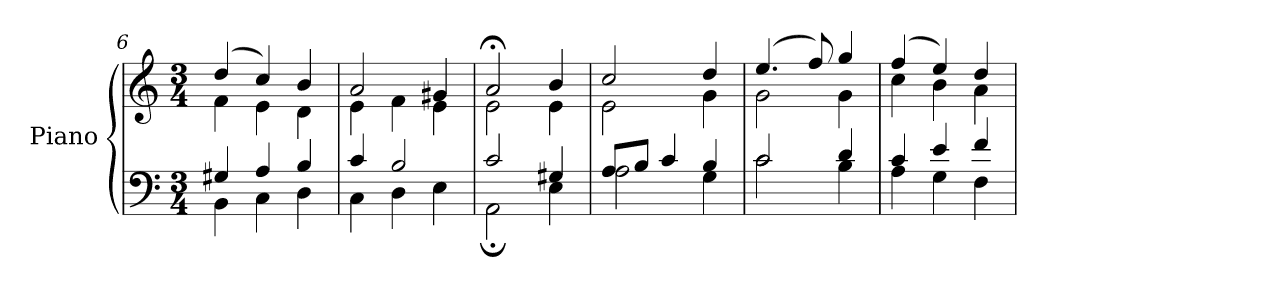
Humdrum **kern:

**kern	**kern
*part1	*part1
*staff2	*staff1
*I"Piano	*
*I'Pno	*
*clefF4	*clefG2
*k[]	*k[]
*M3/4	*M3/4
=6	=6
*^	*^
4G#X/	4BB\	(>4dd/	4f\
4A/	4C\	4cc/)	4e\
4B/	4D\	4b/	4d\
=7	=7	=7	=7
4c/	4C\	2a/	4e\
2B/	4D\	.	4f\
.	4E\	4g#X/	4e\
=8	=8	=8	=8
2c/	2AA;\	2a;</	2e\
4G#X/	4E\	4b/	4e\
=9	=9	=9	=9
8A/L	2A\	2cc/	2e\
8B/J	.	.	.
4c/	.	.	.
4B/	4G\	4dd/	4g\
=10	=10	=10	=10
2c/	2c\	(>4.ee/	2g\
.	.	8ff/)	.
4d/	4B\	4gg/	4g\
=11	=11	=11	=11
4c/	4A\	(>4ff/	4cc\
4e/	4G\	4ee/)	4b\
4f/	4F\	4dd/	4a\
*v	*v	*	*
*	*v	*v
=	=
*-	*-
